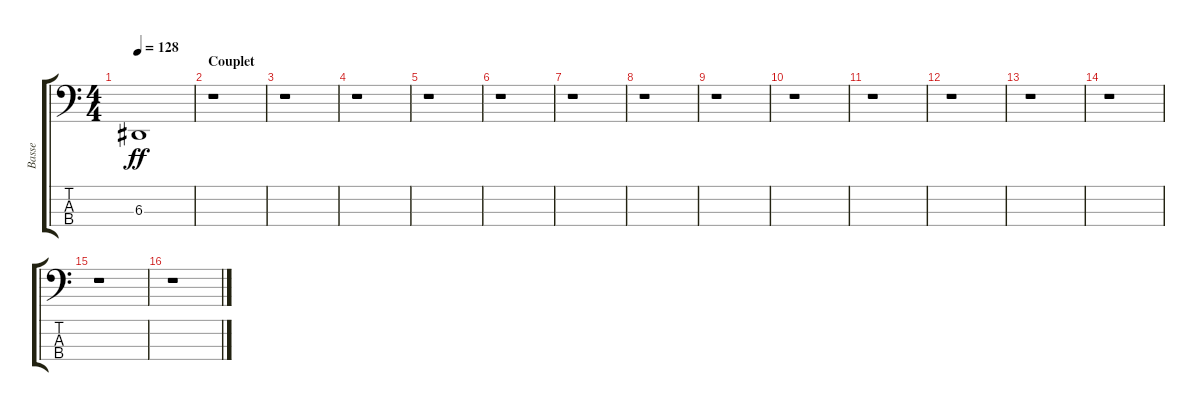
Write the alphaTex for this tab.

\track ("Basse" "Basse") {instrument electricbasspick}
\staff {score tabs}
\tuning (G1 D1 A0 E0) {hide}
\ts (4 4)
\tempo 128
\clef f4
\ks c
6.3.1{dy ff} |
\section ("" "Couplet")
r.1 |
r.1 |
r.1 |
r.1 |
r.1 |
r.1 |
r.1 |
r.1 |
r.1 |
r.1 |
r.1 |
r.1 |
r.1 |
r.1 |
r.1
